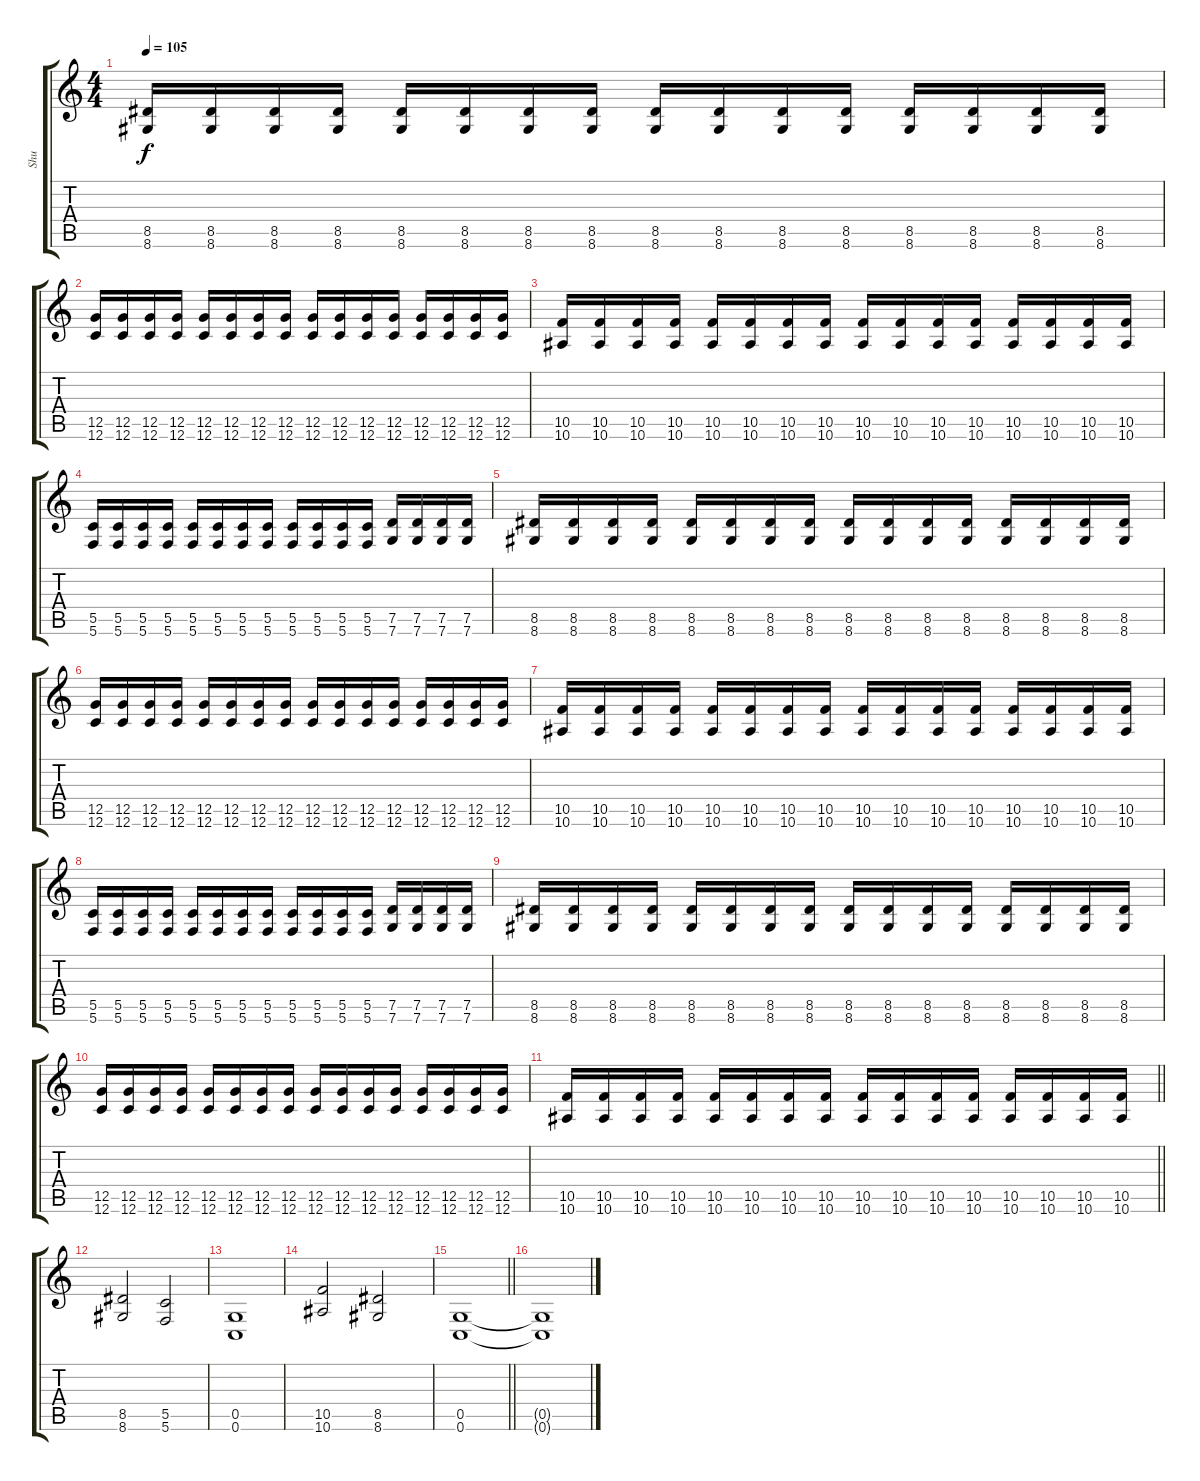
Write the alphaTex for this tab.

\track ("Shu" "Shu") {instrument distortionguitar}
\staff {score tabs}
\tuning (D4 A3 F3 C3 G2 C2) {hide}
\ts (4 4)
\tempo 105
\clef g2
\ks c
(8.5 8.6).16{dy f} (8.5 8.6).16 (8.5 8.6).16 (8.5 8.6).16 (8.5 8.6).16 (8.5 8.6).16 (8.5 8.6).16 (8.5 8.6).16 (8.5 8.6).16 (8.5 8.6).16 (8.5 8.6).16 (8.5 8.6).16 (8.5 8.6).16 (8.5 8.6).16 (8.5 8.6).16 (8.5 8.6).16 |
(12.5 12.6).16 (12.5 12.6).16 (12.5 12.6).16 (12.5 12.6).16 (12.5 12.6).16 (12.5 12.6).16 (12.5 12.6).16 (12.5 12.6).16 (12.5 12.6).16 (12.5 12.6).16 (12.5 12.6).16 (12.5 12.6).16 (12.5 12.6).16 (12.5 12.6).16 (12.5 12.6).16 (12.5 12.6).16 |
(10.5 10.6).16 (10.5 10.6).16 (10.5 10.6).16 (10.5 10.6).16 (10.5 10.6).16 (10.5 10.6).16 (10.5 10.6).16 (10.5 10.6).16 (10.5 10.6).16 (10.5 10.6).16 (10.5 10.6).16 (10.5 10.6).16 (10.5 10.6).16 (10.5 10.6).16 (10.5 10.6).16 (10.5 10.6).16 |
(5.5 5.6).16 (5.5 5.6).16 (5.5 5.6).16 (5.5 5.6).16 (5.5 5.6).16 (5.5 5.6).16 (5.5 5.6).16 (5.5 5.6).16 (5.5 5.6).16 (5.5 5.6).16 (5.5 5.6).16 (5.5 5.6).16 (7.5 7.6).16 (7.5 7.6).16 (7.5 7.6).16 (7.5 7.6).16 |
(8.5 8.6).16 (8.5 8.6).16 (8.5 8.6).16 (8.5 8.6).16 (8.5 8.6).16 (8.5 8.6).16 (8.5 8.6).16 (8.5 8.6).16 (8.5 8.6).16 (8.5 8.6).16 (8.5 8.6).16 (8.5 8.6).16 (8.5 8.6).16 (8.5 8.6).16 (8.5 8.6).16 (8.5 8.6).16 |
(12.5 12.6).16 (12.5 12.6).16 (12.5 12.6).16 (12.5 12.6).16 (12.5 12.6).16 (12.5 12.6).16 (12.5 12.6).16 (12.5 12.6).16 (12.5 12.6).16 (12.5 12.6).16 (12.5 12.6).16 (12.5 12.6).16 (12.5 12.6).16 (12.5 12.6).16 (12.5 12.6).16 (12.5 12.6).16 |
(10.5 10.6).16 (10.5 10.6).16 (10.5 10.6).16 (10.5 10.6).16 (10.5 10.6).16 (10.5 10.6).16 (10.5 10.6).16 (10.5 10.6).16 (10.5 10.6).16 (10.5 10.6).16 (10.5 10.6).16 (10.5 10.6).16 (10.5 10.6).16 (10.5 10.6).16 (10.5 10.6).16 (10.5 10.6).16 |
(5.5 5.6).16 (5.5 5.6).16 (5.5 5.6).16 (5.5 5.6).16 (5.5 5.6).16 (5.5 5.6).16 (5.5 5.6).16 (5.5 5.6).16 (5.5 5.6).16 (5.5 5.6).16 (5.5 5.6).16 (5.5 5.6).16 (7.5 7.6).16 (7.5 7.6).16 (7.5 7.6).16 (7.5 7.6).16 |
(8.5 8.6).16 (8.5 8.6).16 (8.5 8.6).16 (8.5 8.6).16 (8.5 8.6).16 (8.5 8.6).16 (8.5 8.6).16 (8.5 8.6).16 (8.5 8.6).16 (8.5 8.6).16 (8.5 8.6).16 (8.5 8.6).16 (8.5 8.6).16 (8.5 8.6).16 (8.5 8.6).16 (8.5 8.6).16 |
(12.5 12.6).16 (12.5 12.6).16 (12.5 12.6).16 (12.5 12.6).16 (12.5 12.6).16 (12.5 12.6).16 (12.5 12.6).16 (12.5 12.6).16 (12.5 12.6).16 (12.5 12.6).16 (12.5 12.6).16 (12.5 12.6).16 (12.5 12.6).16 (12.5 12.6).16 (12.5 12.6).16 (12.5 12.6).16 |
\barLineRight lightlight
(10.5 10.6).16 (10.5 10.6).16 (10.5 10.6).16 (10.5 10.6).16 (10.5 10.6).16 (10.5 10.6).16 (10.5 10.6).16 (10.5 10.6).16 (10.5 10.6).16 (10.5 10.6).16 (10.5 10.6).16 (10.5 10.6).16 (10.5 10.6).16 (10.5 10.6).16 (10.5 10.6).16 (10.5 10.6).16 |
\section ("" "")
(8.5 8.6).2 (5.5 5.6).2 |
(0.5 0.6).1 |
(10.5 10.6).2 (8.5 8.6).2 |
\barLineRight lightlight
(0.5 0.6).1 |
(0.5{t} 0.6{t}).1{volume 0}
